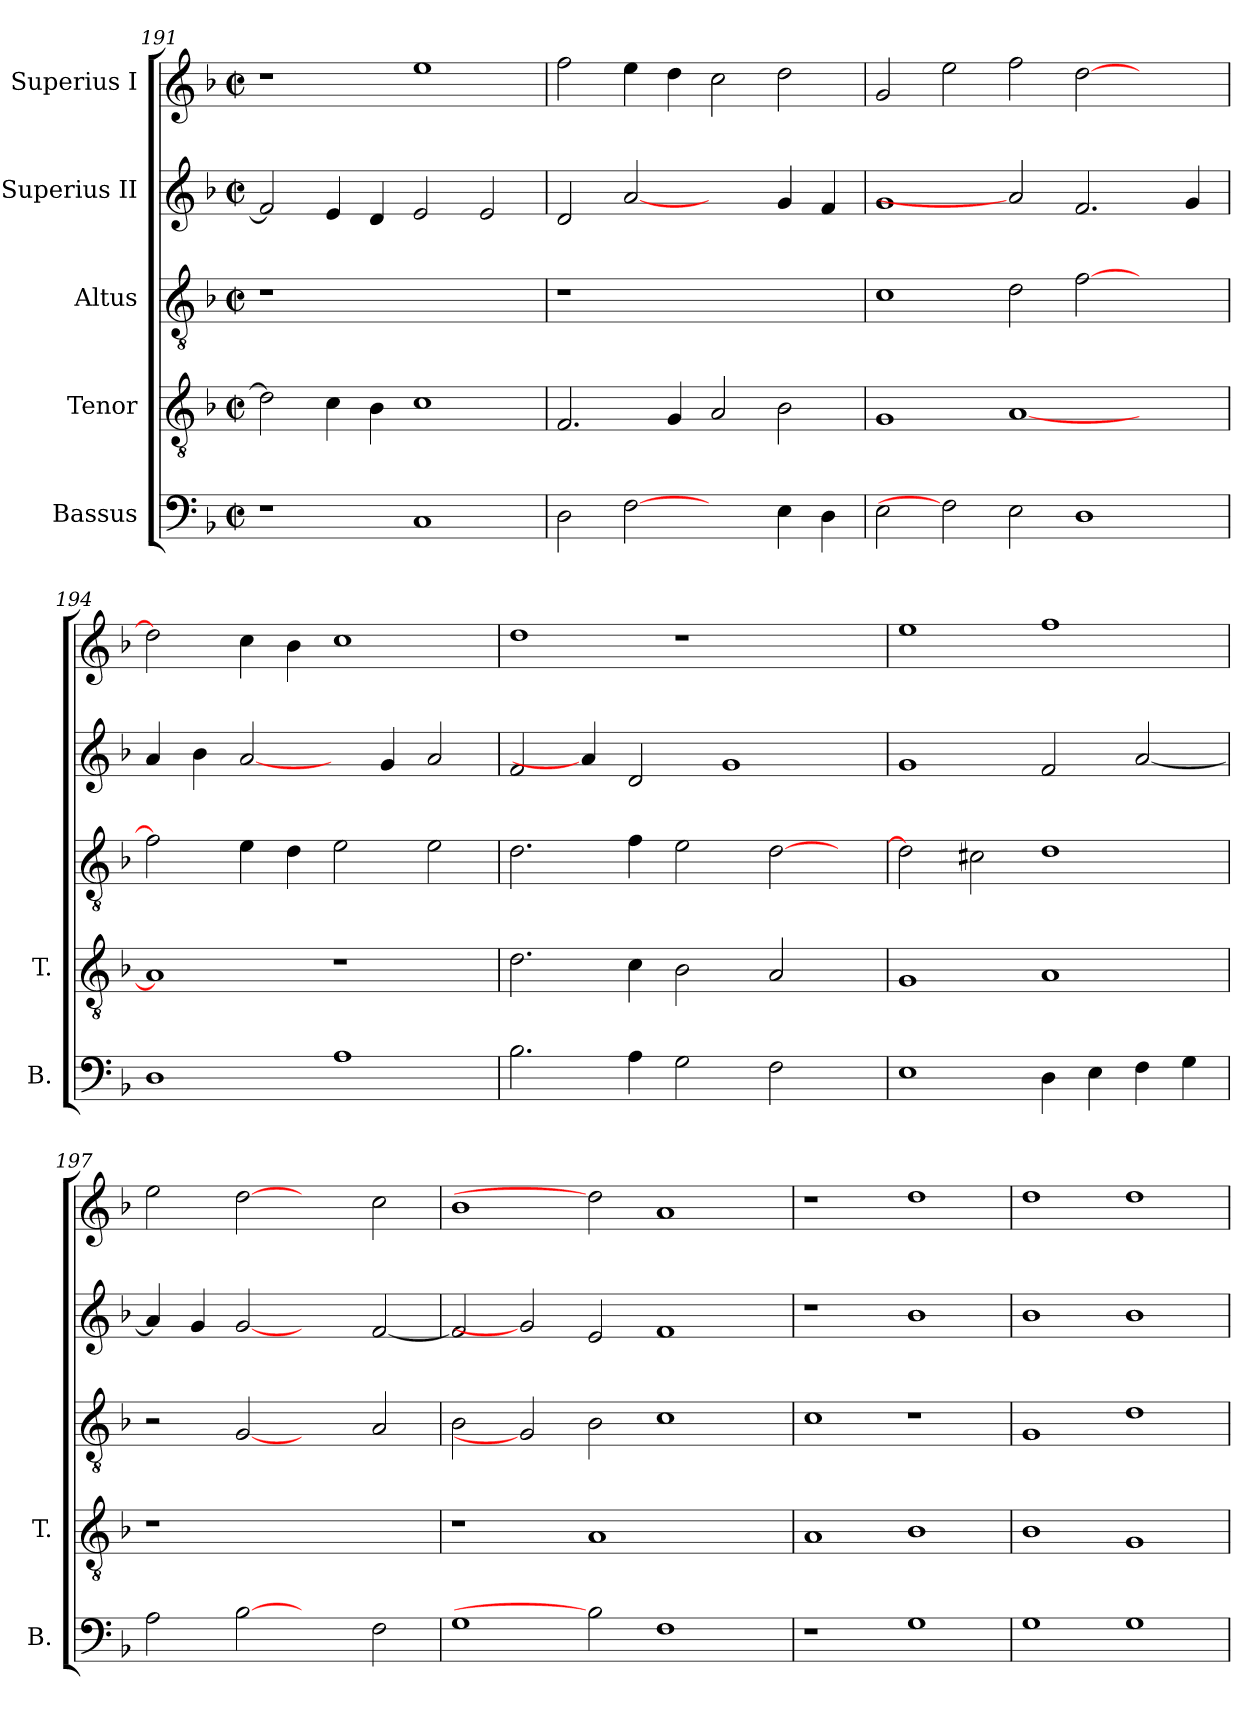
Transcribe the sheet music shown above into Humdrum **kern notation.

**kern	**kern	**kern	**kern	**kern
*part5	*part4	*part3	*part2	*part1
*staff5	*staff4	*staff3	*staff2	*staff1
*I"Bassus	*I"Tenor	*I"Altus	*I"Superius II	*I"Superius I
*I'B.	*I'T.	*	*	*
*clefF4	*clefGv2	*clefGv2	*clefG2	*clefG2
*	*ITrd7c12	*ITrd7c12	*	*
*k[b-]	*k[b-]	*k[b-]	*k[b-]	*k[b-]
*F:	*F:	*F:	*F:	*F:
*M2/2	*M2/2	*M2/2	*M2/2	*M2/2
*met(c|)	*met(c|)	*met(c|)	*met(c|)	*met(c|)
=191	=191	=191	=191	=191
!	!	!LO:N:vis=1	!	!
1r	2Di\]	1r	2fi/]	1r
.	4Ci\	.	4ei/	.
.	4BB-i\	.	4di/	.
1Ci	1Ci	1ryy	2ei/	1eei
.	.	.	2ei/	.
!!LO:LB:g=z
=192	=192	=192	=192	=192
!	!	!LO:N:vis=1	!	!
2Di\	2.FFi/	1r	2di/	2ffi\
[2Fi	.	.	[2ai	4eei\
.	4GGi/	.	.	4ddi\
2ryy	2AAi/	1ryy	2ryy	2cci\
4Ei\	2BB-i\	.	4gi/	2ddi\
4Di\	.	.	4fi/	.
=193	=193	=193	=193	=193
2Ei\	1GGi	1Ci	1gi	2gi/
2Fi]	.	.	.	2eei\
2Ei\	[<1AAi	2Di\	2ai]	2ffi\
1Di	.	[>2Fi\	2.fi/	[>2ddi\
.	2ryy	2ryy	.	2ryy
.	.	.	4gi/	.
=194	=194	=194	=194	=194
1Di	1AAi]	2Fi\]	4ai/	2ddi\]
.	.	.	4b-i\	.
.	.	4Ei\	[2ai/	4cci\
.	.	4Di\	.	4b-i\
1Ai	1r	2Ei\	4ryy	1cci
.	.	.	4gi/	.
.	.	2Ei\	2ai/	.
=195	=195	=195	=195	=195
2.B-i\	2.Di\	2.Di\	2fi/	1ddi
.	.	.	4ai/]	.
4Ai\	4Ci\	4Fi\	2di/	.
2Gi\	2BB-i\	2Ei\	.	1r
.	.	.	1gi	.
2Fi\	2AAi/	[>2Di\	.	.
4ryy	4ryy	4ryy	.	4ryy
!!LO:PB:g=z
=196	=196	=196	=196	=196
1Ei	1GGi	2Di\]	1gi	1eei
.	.	2C#Xi\	.	.
4Di\	1AAi	1Di	2fi/	1ffi
4Ei\	.	.	.	.
4Fi\	.	.	[<2ai/	.
4Gi\	.	.	.	.
=197	=197	=197	=197	=197
!	!LO:N:vis=1	!	!	!
2Ai\	1r	2r	4ai/]	2eei\
.	.	.	4gi/	.
[2B-i	.	[2GGi	[2gi	[2ddi
2ryy	1ryy	2ryy	2ryy	2ryy
2Fi\	.	2AAi/	[<2fi/	2cci\
=198	=198	=198	=198	=198
1Gi	1r	2BB-i\	2fi/]	1b-i
.	.	2GGi]	2gi]	.
2B-i]	1AAi	2BB-i\	2ei/	2ddi]
1Fi	.	1Ci	1fi	1ai
.	2ryy	.	.	.
=199	=199	=199	=199	=199
1r	1AAi	1Ci	1r	1r
1Gi	1BB-i	1r	1b-i	1ddi
=200	=200	=200	=200	=200
1Gi	1BB-i	1GGi	1b-i	1ddi
1Gi	1GGi	1Di	1b-i	1ddi
=	=	=	=	=
*-	*-	*-	*-	*-
